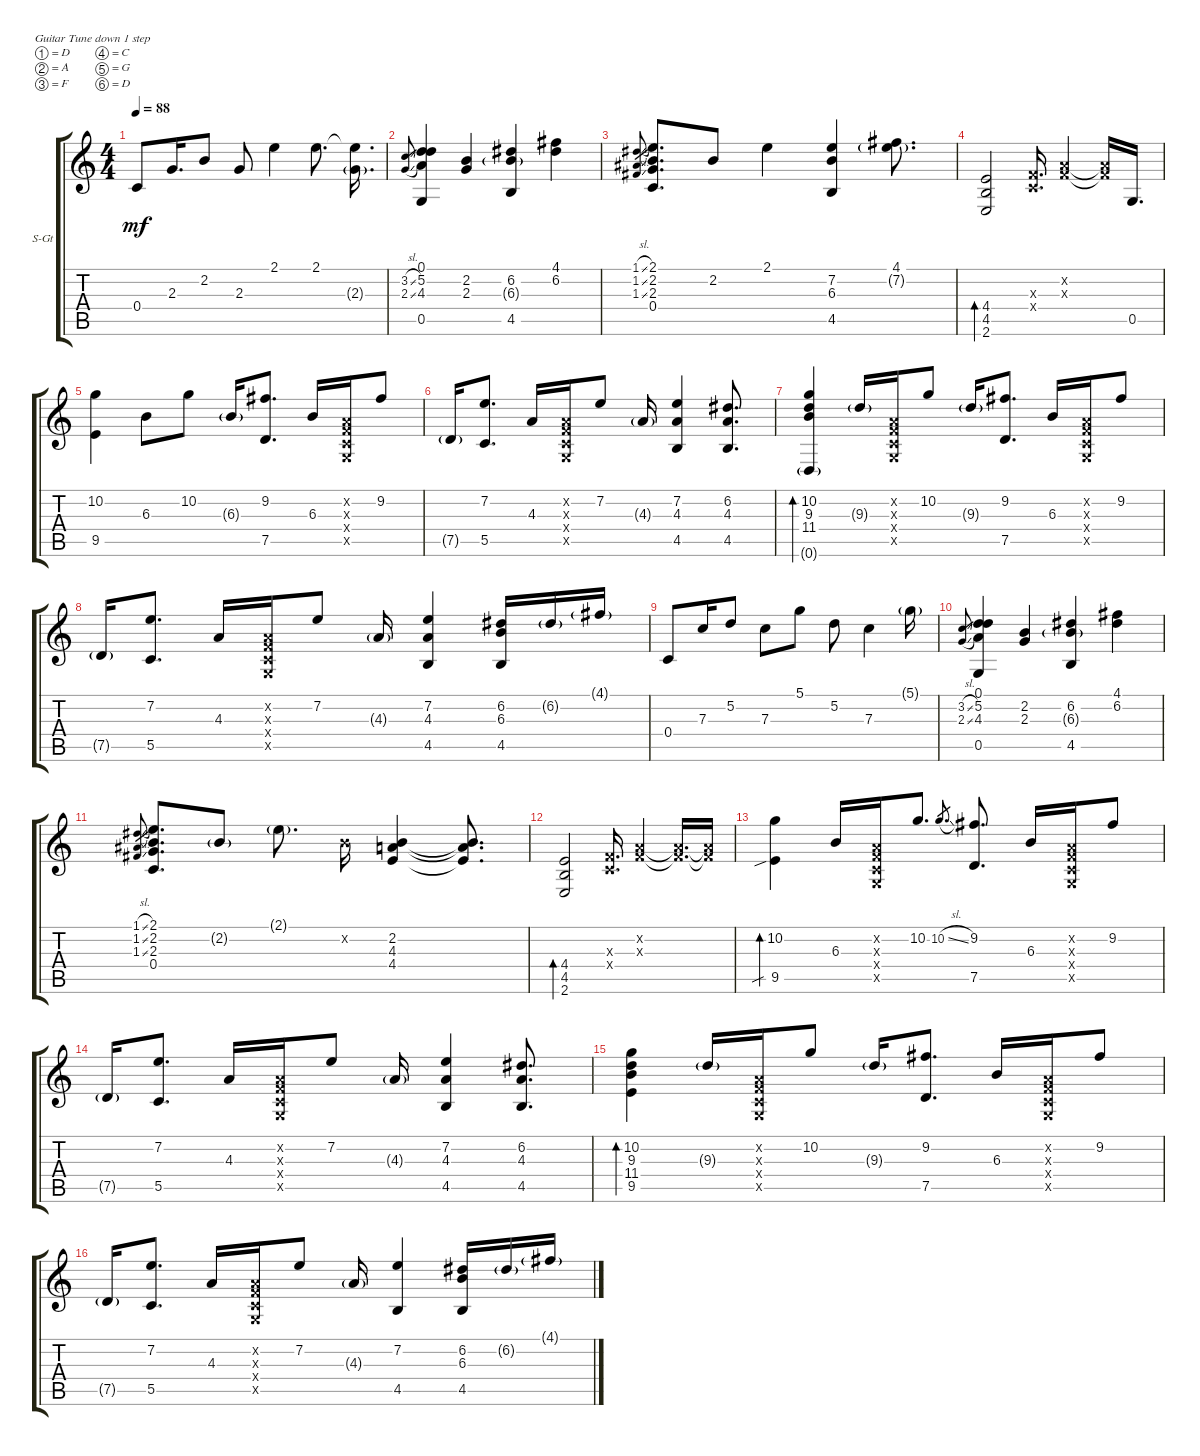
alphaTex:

\defaultSystemsLayout 4
\bracketExtendMode groupsimilarinstruments
\firstSystemTrackNameOrientation horizontal
\otherSystemsTrackNameOrientation horizontal
\track ("Steel Guitar" "S-Gt") {instrument acousticguitarsteel}
\staff {score tabs}
\tuning (D4 A3 F3 C3 G2 D2)
\ts (4 4)
\tempo 88
\clef g2
\ks c
0.4.8{dy mf} 2.3.16{d} 2.2.8 2.3.8 2.1.4 2.1.8{d} (2.1{t} 2.3{g}).16{d} |
(3.2{sl} 2.3{sl}).8{gr} (0.1 5.2 4.3 0.5).4 (2.2 2.3).4 (4.5 6.3{g} 6.2).4 (4.1 6.2).4 |
(1.3{sl} 1.2{sl} 1.1{sl}).8{gr} (2.1 2.2 2.3 0.4).8{d} 2.2.8 2.1.4 (4.5 7.2 6.3).4 (4.1 7.2{g}).8{d} |
(2.6 4.5 4.4).2{bd 120} (0.4{x} 0.3{x}).16{d} (0.2{x} 0.3{x}).4 (0.3{x t} 0.2{x t}).16 0.5.16{d} |
(9.5 10.2).4 6.3.8 10.2.8 6.3{g}.16 (7.5 9.2).8{d} 6.3.16 (0.3{x} 0.2{x} 0.5{x} 0.4{x}).16 9.2.8 |
7.5{g}.16 (5.5 7.2).8{d} 4.3.16 (0.3{x} 0.2{x} 0.4{x} 0.5{x}).16 7.2.8 4.3{g}.16 (7.2 4.3 4.5).4 (4.5 4.3 6.2).8{d} |
(10.2 11.4 9.3 0.6{g}).4{bd 114} 9.3{g}.16 (0.3{x} 0.2{x} 0.4{x} 0.5{x}).16 10.2.8 9.3{g}.16 (7.5 9.2).8{d} 6.3.16 (0.3{x} 0.2{x} 0.5{x} 0.4{x}).16 9.2.8 |
7.5{g}.16 (5.5 7.2).8{d} 4.3.16 (0.3{x} 0.2{x} 0.4{x} 0.5{x}).16 7.2.8 4.3{g}.16 (7.2 4.3 4.5).4 (4.5 6.2 6.3).16 6.2{g}.16 4.1{g}.16 |
0.4.8 7.3.16 5.2.8 7.3.8 5.1.8 5.2.8 7.3.4 5.1{g}.16 |
(3.2{sl} 2.3{sl}).8{gr} (0.1 5.2 4.3 0.5).4 (2.2 2.3).4 (4.5 6.3{g} 6.2).4 (4.1 6.2).4 |
(1.3{sl} 1.2{sl} 1.1{sl}).8{gr} (2.1 2.2 2.3 0.4).8{d} 2.2{g}.8 2.1{g}.8{d} 2.2{x}.16 (2.2 4.3 4.4).4 (2.2{t} 4.3{t} 4.4{t}).8{d} |
(2.6 4.5 4.4).2{bd 120} (0.4{x} 0.3{x}).16{d} (0.2{x} 0.3{x}).4 (0.3{x t} 0.2{x t}).16{d} (0.2{x t} 0.3{x t}).16 |
(9.5{sib} 10.2).4{bd 114} 6.3.16 (0.3{x} 0.2{x} 0.4{x} 0.5{x}).16 10.2.8{d} 10.2{sl}.8{d gr} (7.5 9.2).8{d} 6.3.16 (0.3{x} 0.2{x} 0.5{x} 0.4{x}).16 9.2.8 |
7.5{g}.16 (5.5 7.2).8{d} 4.3.16 (0.3{x} 0.2{x} 0.4{x} 0.5{x}).16 7.2.8 4.3{g}.16 (7.2 4.3 4.5).4 (4.5 4.3 6.2).8{d} |
(9.5 10.2 11.4 9.3).4{bd 114} 9.3{g}.16 (0.3{x} 0.2{x} 0.4{x} 0.5{x}).16 10.2.8 9.3{g}.16 (7.5 9.2).8{d} 6.3.16 (0.3{x} 0.2{x} 0.5{x} 0.4{x}).16 9.2.8 |
7.5{g}.16 (5.5 7.2).8{d} 4.3.16 (0.3{x} 0.2{x} 0.4{x} 0.5{x}).16 7.2.8 4.3{g}.16 (7.2 4.5).4 (4.5 6.2 6.3).16 6.2{g}.16 4.1{g}.16
